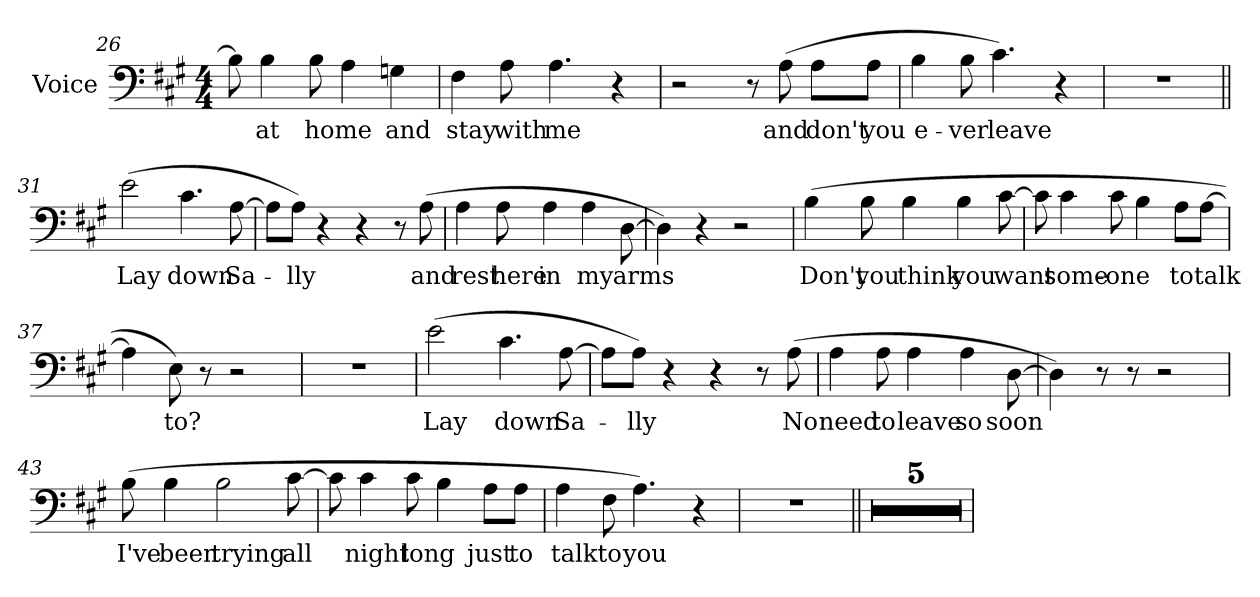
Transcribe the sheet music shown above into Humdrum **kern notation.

**kern	**text
*part1	*part1
*staff1	*staff1
*I"Voice	*
*I'Voice	*
*clefF4	*
*k[f#c#g#]	*
*A:	*
*M4/4	*
=26	=26
8Bi\]	.
!	!LO:LY:b:color=#000000
4Bi\	at
!	!LO:LY:b:color=#000000
8Bi\	home
4Ai\	.
!	!LO:LY:b:color=#000000
4Gni\	and
!!LO:LB:g=z
=27	=27
!	!LO:LY:b:color=#000000
4F#i\	stay
!	!LO:LY:b:color=#000000
8Ai\	with
!	!LO:LY:b:color=#000000
4.Ai\	me
4r	.
=28	=28
2r	.
8r	.
!	!LO:LY:b:color=#000000
(8Ai\	and
!	!LO:LY:b:color=#000000
8Ai\L	don't
!	!LO:LY:b:color=#000000
8Ai\J	you
=29	=29
!	!LO:LY:b:color=#000000
4Bi\	e-
!	!LO:LY:b:color=#000000
8Bi\	-ver
!	!LO:LY:b:color=#000000
4.c#i\)	leave
4r	.
=30	=30
1r	.
=31||	=31||
!	!LO:LY:b:color=#000000
(2ei\	Lay
!	!LO:LY:b:color=#000000
4.c#i\	down
!	!LO:LY:b:color=#000000
[8Ai\	Sa-
!!LO:LB:g=z
=32	=32
8Ai\L]	.
!	!LO:LY:b:color=#000000
8Ai\J)	-lly
4r	.
4r	.
8r	.
!	!LO:LY:b:color=#000000
(8Ai\	and
=33	=33
!	!LO:LY:b:color=#000000
4Ai\	rest
!	!LO:LY:b:color=#000000
8Ai\	here
!	!LO:LY:b:color=#000000
4Ai\	in
!	!LO:LY:b:color=#000000
4Ai\	my
!	!LO:LY:b:color=#000000
[8Di\	arms
=34	=34
4Di\])	.
4r	.
2r	.
=35	=35
!	!LO:LY:b:color=#000000
(4Bi\	Don't
!	!LO:LY:b:color=#000000
8Bi\	you
!	!LO:LY:b:color=#000000
4Bi\	think
!	!LO:LY:b:color=#000000
4Bi\	you
!	!LO:LY:b:color=#000000
[8c#i\	want
!!LO:LB:g=z
=36	=36
8c#i\]	.
!	!LO:LY:b:color=#000000
4c#i\	some-
!	!LO:LY:b:color=#000000
8c#i\	-one
4Bi\	.
!	!LO:LY:b:color=#000000
8Ai\L	to
!	!LO:LY:b:color=#000000
[8Ai\J	talk
=37	=37
4Ai\]	.
!	!LO:LY:b:color=#000000
8Ei\)	to?
8r	.
2r	.
=38	=38
1r	.
=39	=39
!	!LO:LY:b:color=#000000
(2ei\	Lay
!	!LO:LY:b:color=#000000
4.c#i\	down
!	!LO:LY:b:color=#000000
[8Ai\	Sa-
=40	=40
8Ai\L]	.
!	!LO:LY:b:color=#000000
8Ai\J)	-lly
4r	.
4r	.
8r	.
!	!LO:LY:b:color=#000000
(8Ai\	No
!!LO:LB:g=z
=41	=41
!	!LO:LY:b:color=#000000
4Ai\	need
!	!LO:LY:b:color=#000000
8Ai\	to
!	!LO:LY:b:color=#000000
4Ai\	leave
!	!LO:LY:b:color=#000000
4Ai\	so
!	!LO:LY:b:color=#000000
[8Di\	soon
=42	=42
4Di\])	.
8r	.
8r	.
2r	.
=43	=43
!	!LO:LY:b:color=#000000
(8Bi\	I've
!	!LO:LY:b:color=#000000
4Bi\	been
!	!LO:LY:b:color=#000000
2Bi\	trying
!	!LO:LY:b:color=#000000
[8c#i\	all
=44	=44
8c#i\]	.
!	!LO:LY:b:color=#000000
4c#i\	night
!	!LO:LY:b:color=#000000
8c#i\	long
4Bi\	.
!	!LO:LY:b:color=#000000
8Ai\L	just
!	!LO:LY:b:color=#000000
8Ai\J	to
!!LO:LB:g=z
=45	=45
!	!LO:LY:b:color=#000000
4Ai\	talk
!	!LO:LY:b:color=#000000
8F#i\	to
!	!LO:LY:b:color=#000000
4.Ai\)	you
4r	.
=46	=46
1r	.
=47||	=47||
1r	.
=48	=48
1r	.
=49	=49
1r	.
=50	=50
1r	.
=51	=51
1r	.
=	=
*-	*-
